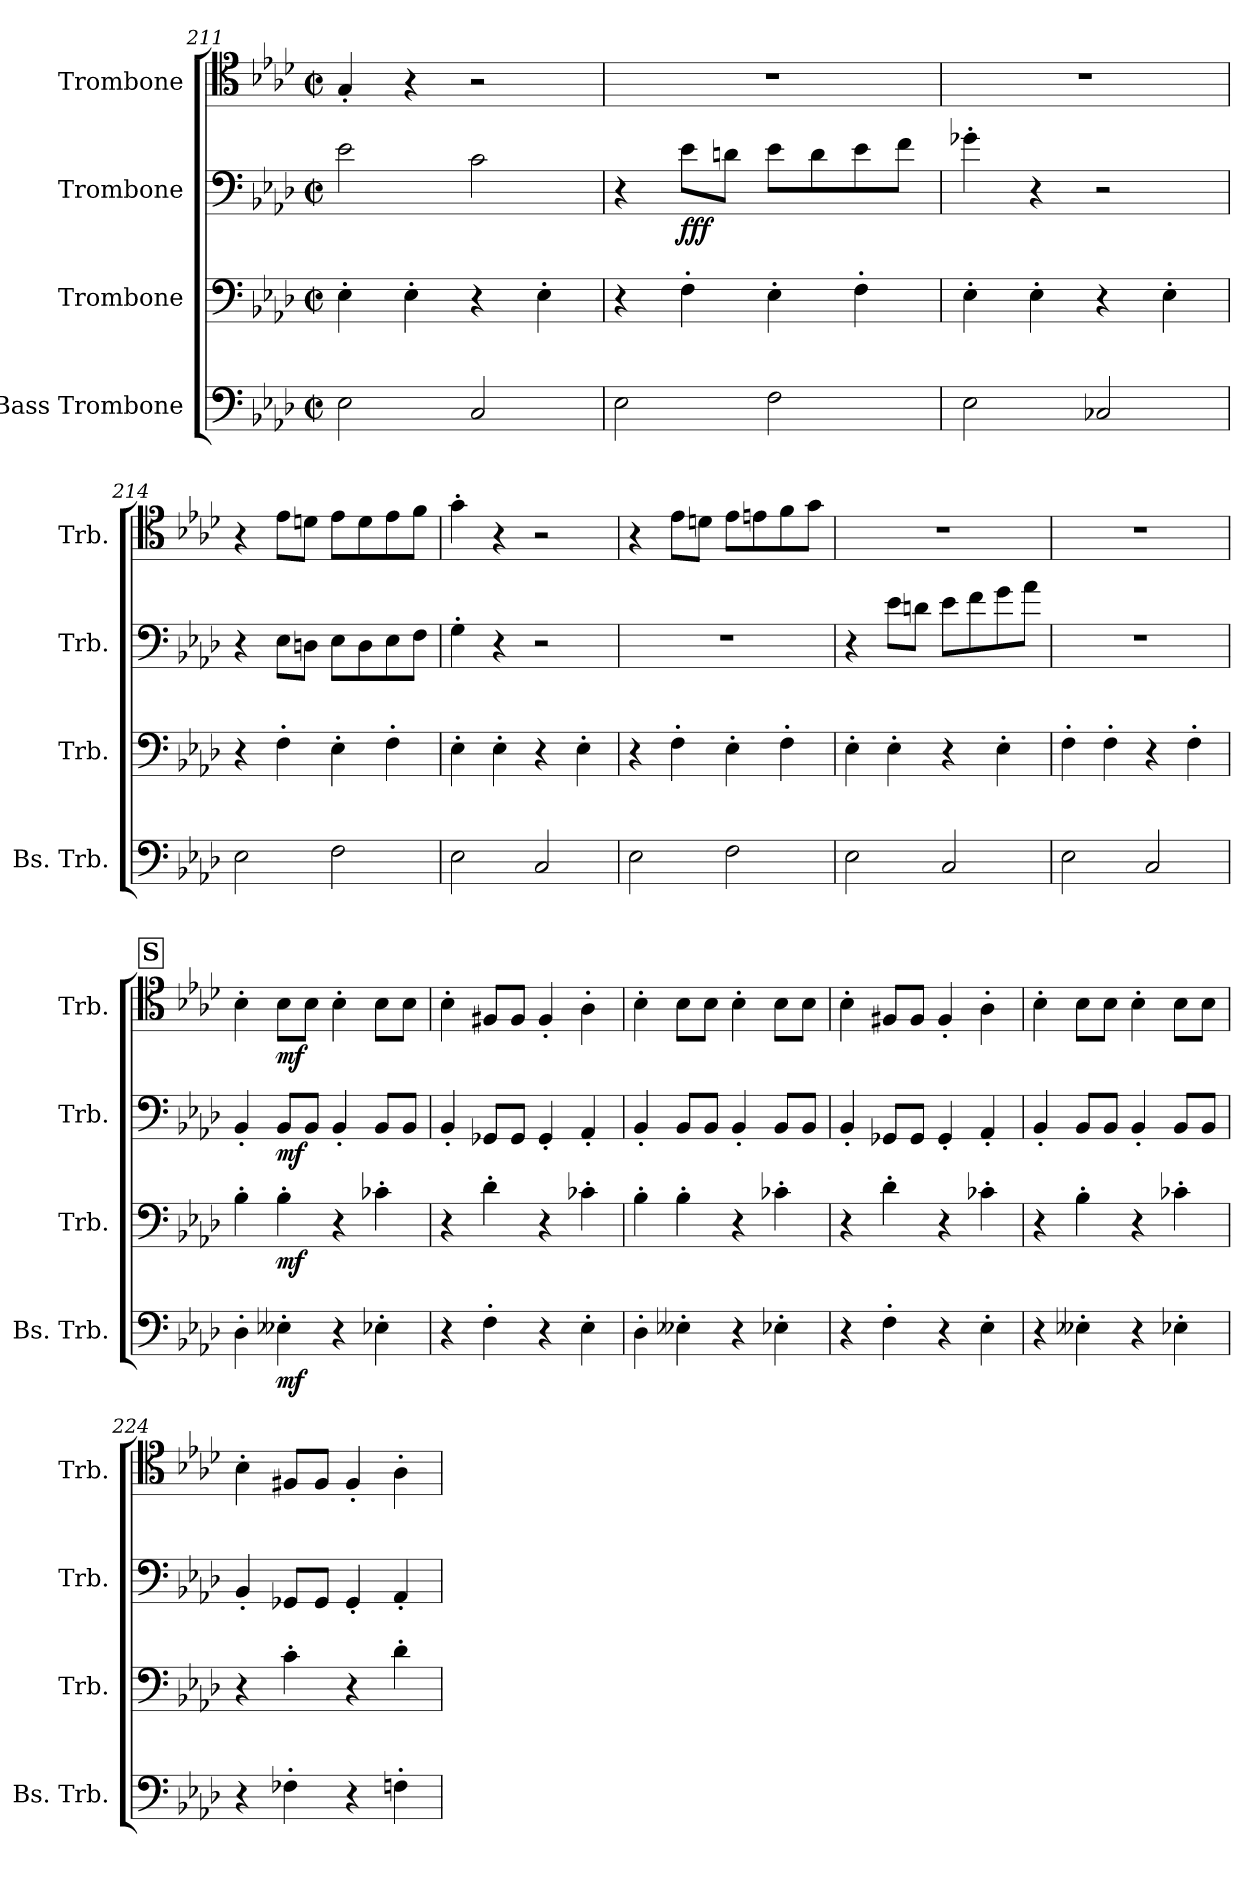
**kern	**dynam	**kern	**dynam	**kern	**dynam	**kern	**dynam
*part4	*part4	*part3	*part3	*part2	*part2	*part1	*part1
*staff4	*staff4	*staff3	*staff3	*staff2	*staff2	*staff1	*staff1
*I"Bass Trombone	*	*I"Trombone	*	*I"Trombone	*	*I"Trombone	*
*I'Bs. Trb.	*	*I'Trb.	*	*I'Trb.	*	*I'Trb.	*
*clefF4	*	*clefF4	*	*clefF4	*	*clefC4	*
*k[b-e-a-d-]	*	*k[b-e-a-d-]	*	*k[b-e-a-d-]	*	*k[b-e-a-d-]	*
*M2/2	*	*M2/2	*	*M2/2	*	*M2/2	*
*met(c|)	*	*met(c|)	*	*met(c|)	*	*met(c|)	*
=211	=211	=211	=211	=211	=211	=211	=211
2E-\	.	4E-'\	.	2e-\	.	4G'/	.
.	.	4E-'\	.	.	.	4r	.
2C/	.	4r	.	2c\	.	2r	.
.	.	4E-'\	.	.	.	.	.
=212	=212	=212	=212	=212	=212	=212	=212
2E-\	.	4r	.	4r	.	1r	.
!	!	!	!	!	!LO:DY:b	!	!
.	.	4F'\	.	8e-\L	fff	.	.
.	.	.	.	8dn\J	.	.	.
2F\	.	4E-'\	.	8e-\L	.	.	.
.	.	.	.	8d\	.	.	.
.	.	4F'\	.	8e-\	.	.	.
.	.	.	.	8f\J	.	.	.
!!LO:LB:g=z
=213	=213	=213	=213	=213	=213	=213	=213
2E-\	.	4E-'\	.	4g-X'\	.	1r	.
.	.	4E-'\	.	4r	.	.	.
2C-X/	.	4r	.	2r	.	.	.
.	.	4E-'\	.	.	.	.	.
=214	=214	=214	=214	=214	=214	=214	=214
2E-\	.	4r	.	4r	.	4r	.
.	.	4F'\	.	8E-\L	.	8e-\L	.
.	.	.	.	8Dn\J	.	8dn\J	.
2F\	.	4E-'\	.	8E-\L	.	8e-\L	.
.	.	.	.	8D\	.	8d\	.
.	.	4F'\	.	8E-\	.	8e-\	.
.	.	.	.	8F\J	.	8f\J	.
=215	=215	=215	=215	=215	=215	=215	=215
2E-\	.	4E-'\	.	4G'\	.	4g'\	.
.	.	4E-'\	.	4r	.	4r	.
2C/	.	4r	.	2r	.	2r	.
.	.	4E-'\	.	.	.	.	.
=216	=216	=216	=216	=216	=216	=216	=216
2E-\	.	4r	.	1r	.	4r	.
.	.	4F'\	.	.	.	8e-\L	.
.	.	.	.	.	.	8dn\J	.
2F\	.	4E-'\	.	.	.	8e-\L	.
.	.	.	.	.	.	8en\	.
.	.	4F'\	.	.	.	8f\	.
.	.	.	.	.	.	8g\J	.
=217	=217	=217	=217	=217	=217	=217	=217
2E-\	.	4E-'\	.	4r	.	1r	.
.	.	4E-'\	.	8e-\L	.	.	.
.	.	.	.	8dn\J	.	.	.
2C/	.	4r	.	8e-\L	.	.	.
.	.	.	.	8f\	.	.	.
.	.	4E-'\	.	8g\	.	.	.
.	.	.	.	8a-\J	.	.	.
=218	=218	=218	=218	=218	=218	=218	=218
2E-\	.	4F'\	.	1r	.	1r	.
.	.	4F'\	.	.	.	.	.
2C/	.	4r	.	.	.	.	.
.	.	4F'\	.	.	.	.	.
!!LO:REH:place=s1:a:fs=14:t=S
=219	=219	=219	=219	=219	=219	=219	=219
4D-'\	.	4B-'\	.	4BB-'/	.	4B-'\	.
!	!LO:DY:b	!	!LO:DY:b	!	!LO:DY:b	!	!LO:DY:b
4E--X'\	mf	4B-'\	mf	8BB-/L	mf	8B-\L	mf
.	.	.	.	8BB-/J	.	8B-\J	.
4r	.	4r	.	4BB-'/	.	4B-'\	.
4E-X'\	.	4c-X'\	.	8BB-/L	.	8B-\L	.
.	.	.	.	8BB-/J	.	8B-\J	.
=220	=220	=220	=220	=220	=220	=220	=220
4r	.	4r	.	4BB-'/	.	4B-'\	.
4F'\	.	4d-'\	.	8GG-X/L	.	8F#X/L	.
.	.	.	.	8GG-/J	.	8F#/J	.
4r	.	4r	.	4GG-'/	.	4F#'/	.
4E-'\	.	4c-X'\	.	4AA-'/	.	4A-'\	.
!!LO:LB:g=z
=221	=221	=221	=221	=221	=221	=221	=221
4D-'\	.	4B-'\	.	4BB-'/	.	4B-'\	.
4E--X'\	.	4B-'\	.	8BB-/L	.	8B-\L	.
.	.	.	.	8BB-/J	.	8B-\J	.
4r	.	4r	.	4BB-'/	.	4B-'\	.
4E-X'\	.	4c-X'\	.	8BB-/L	.	8B-\L	.
.	.	.	.	8BB-/J	.	8B-\J	.
=222	=222	=222	=222	=222	=222	=222	=222
4r	.	4r	.	4BB-'/	.	4B-'\	.
4F'\	.	4d-'\	.	8GG-X/L	.	8F#X/L	.
.	.	.	.	8GG-/J	.	8F#/J	.
4r	.	4r	.	4GG-'/	.	4F#'/	.
4E-'\	.	4c-X'\	.	4AA-'/	.	4A-'\	.
=223	=223	=223	=223	=223	=223	=223	=223
4r	.	4r	.	4BB-'/	.	4B-'\	.
4E--X'\	.	4B-'\	.	8BB-/L	.	8B-\L	.
.	.	.	.	8BB-/J	.	8B-\J	.
4r	.	4r	.	4BB-'/	.	4B-'\	.
4E-X'\	.	4c-X'\	.	8BB-/L	.	8B-\L	.
.	.	.	.	8BB-/J	.	8B-\J	.
=224	=224	=224	=224	=224	=224	=224	=224
4r	.	4r	.	4BB-'/	.	4B-'\	.
4F-X'\	.	4c'\	.	8GG-X/L	.	8F#X/L	.
.	.	.	.	8GG-/J	.	8F#/J	.
4r	.	4r	.	4GG-'/	.	4F#'/	.
4Fn'\	.	4d-'\	.	4AA-'/	.	4A-'\	.
=	=	=	=	=	=	=	=
*-	*-	*-	*-	*-	*-	*-	*-
